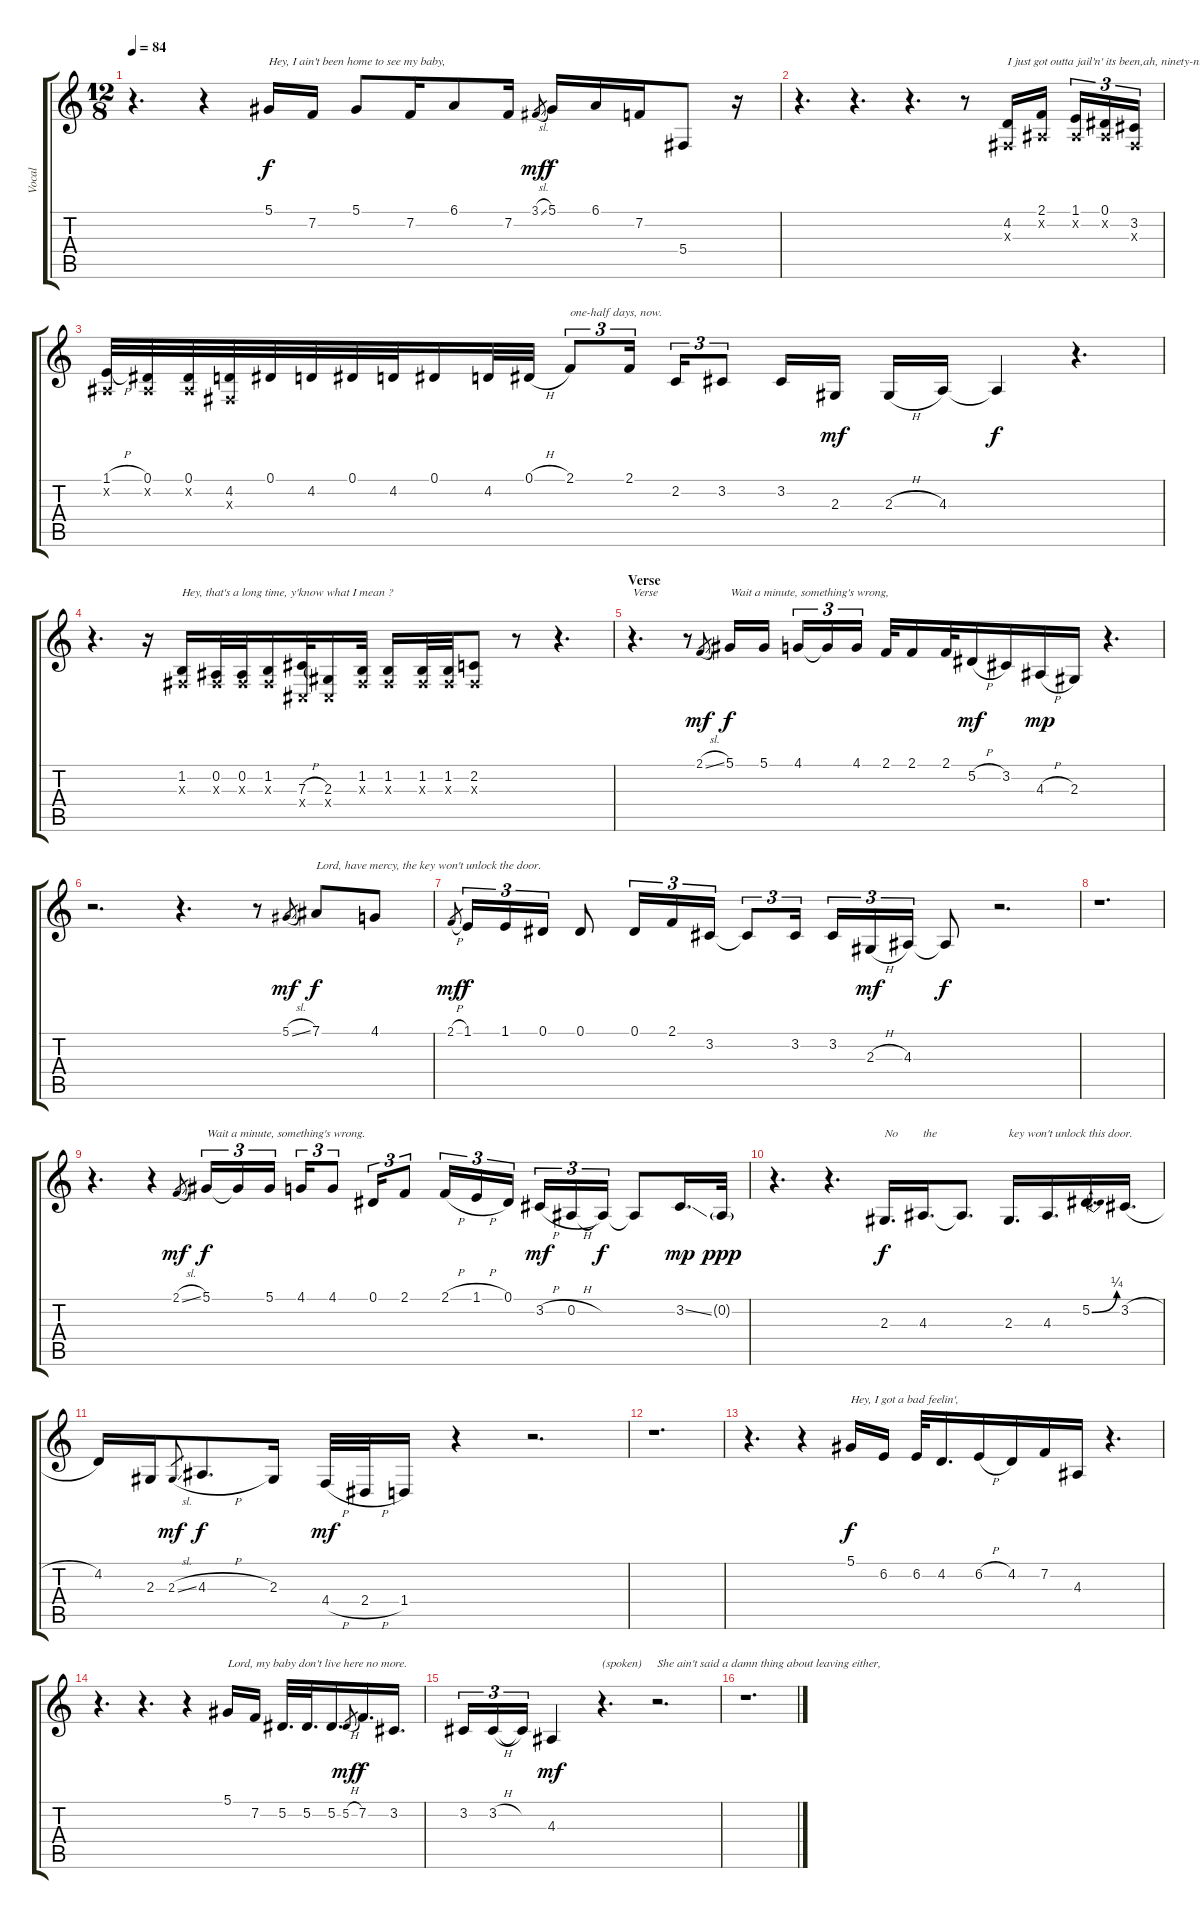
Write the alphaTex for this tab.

\track ("Vocal" "Vocal") {instrument flute}
\staff {score tabs}
\tuning (Eb4 Bb3 Gb3 Db3 Ab2 Eb2) {hide}
\ts (12 8)
\tempo 84
\clef g2
\ks c
r.4{d dy mf} r.4 5.1.16{txt "Hey, I ain't been home to see my baby," dy f} 7.2.16 5.1.8 7.2.16 6.1.8 7.2.16 3.1{sl}.8{gr dy mf} 5.1.16{dy f} 6.1.16 7.2.16 5.4.8 r.16 |
r.4{d} r.4{d} r.4{d} r.8 (4.2 0.3{x}).16{txt "I just got outta jail'n' its been,ah, ninety-nine'"} (2.1 0.2{x}).16{beam splitsecondary} (1.1 0.2{x}).16{tu (3 2)} (0.1 0.2{x}).16{tu (3 2)} (3.2 0.3{x}).16{tu (3 2)} |
(1.1{h} 0.2{x}).32 (0.1 0.2{x}).32 (0.1 0.2{x}).32 (4.2 0.3{x}).32 0.1.32 4.2.32 0.1.32 4.2.32 0.1.16 4.2.32 0.1{h}.32 2.1.8{tu (3 2) txt "one-half days, now."} 2.1.16{tu (3 2) beam splitsecondary} 2.2.16{tu (3 2)} 3.2.8{tu (3 2)} 3.2.16 2.3.16{dy mf} 2.3{h}.16 4.3.16 4.3{t}.4{dy f} r.4{d} |
r.4{d} r.16 (1.2 0.3{x}).16{txt "Hey, that's a long time, y'know what I mean ?"} (0.2 0.3{x}).32 (0.2 0.3{x}).32 (1.2 0.3{x}).16 (7.3{h} 0.4{x}).32 (2.3 0.4{x}).16 (1.2 0.3{x}).32 (1.2 0.3{x}).16 (1.2 0.3{x}).32 (1.2 0.3{x}).32 (2.2 0.3{x}).8 r.8 r.4{d} |
\section ("" "Verse")
r.4{d txt "Verse"} r.8 2.1{sl}.8{gr dy mf} 5.1.16{txt "Wait a minute, something's wrong," dy f} 5.1.16{beam splitsecondary} 4.1.16{tu (3 2)} 4.1{t}.16{tu (3 2)} 4.1.16{tu (3 2)} 2.1.32 2.1.16 2.1.32 5.2{h}.16{dy mf} 3.2.16 4.3{h}.16{dy mp} 2.3.16 r.4{d} |
r.2{d} r.4{d} r.8 5.1{sl}.8{gr dy mf} 7.1.8{txt "Lord, have mercy, the key won't unlock the door." dy f} 4.1.8 |
2.1{h}.8{gr dy mf} 1.1.16{tu (3 2) dy f} 1.1.16{tu (3 2)} 0.1.16{tu (3 2)} 0.1.8 0.1.16{tu (3 2)} 2.1.16{tu (3 2)} 3.2.16{tu (3 2)} 3.2{t}.8{tu (3 2)} 3.2.16{tu (3 2) beam splitsecondary} 3.2.16{tu (3 2)} 2.3{h}.16{tu (3 2) dy mf} 4.3.16{tu (3 2)} 4.3{t}.8{dy f} r.2{d} |
r.1{d} |
r.4{d} r.4 2.1{sl}.8{gr dy mf} 5.1.16{tu (3 2) txt "Wait a minute, something's wrong." dy f} 5.1{t}.16{tu (3 2)} 5.1.16{tu (3 2)} 4.1.16{tu (3 2)} 4.1.8{tu (3 2)} 0.1.16{tu (3 2)} 2.1.8{tu (3 2)} 2.1{h}.16{tu (3 2)} 1.1{h}.16{tu (3 2)} 0.1.16{tu (3 2)} 3.2{h}.16{tu (3 2) dy mf} 0.2{h}.16{tu (3 2)} 0.2{t}.16{tu (3 2) dy f} 0.2{t}.8 3.2{ss}.16{d dy mp} 0.2{g}.32{dy ppp} |
r.4{d} r.4{d} 2.3.16{d txt "No" dy f} 4.3.16{d txt "the"} 4.3{t}.8{d} 2.3.16{d txt "key won't unlock this door."} 4.3.16{d} 5.2{be (bend 0 0 60 1)}.16{d} 3.2{h}.16{d} |
4.2.16 2.3.16 2.3{sl}.8{gr dy mf} 4.3{h}.8{d dy f} 2.3.16 4.4{h}.32{dy mf} 2.4{h}.32 1.4.16 r.4 r.2{d} |
r.1{d} |
r.4{d} r.4 5.1.16{txt "Hey, I got a bad feelin'," dy f} 6.2.16 6.2.32 4.2.16{d} 6.2{h}.16 4.2.16 7.2.16 4.3.16 r.4{d} |
r.4{d} r.4{d} r.4 5.1.16{txt "Lord, my baby don't live here no more."} 7.2.16 5.2.32{d} 5.2.32{d} 5.2.16{d} 5.2{h}.8{gr dy mf} 7.2.16{d dy f} 3.2.16{d} |
3.2.16{tu (3 2)} 3.2{h}.16{tu (3 2)} 3.2{t}.16{tu (3 2)} 4.3.4{dy mf} r.4{d txt "(spoken)"} r.2{d txt "She ain't said a damn thing about leaving either,"} |
r.1{d}
